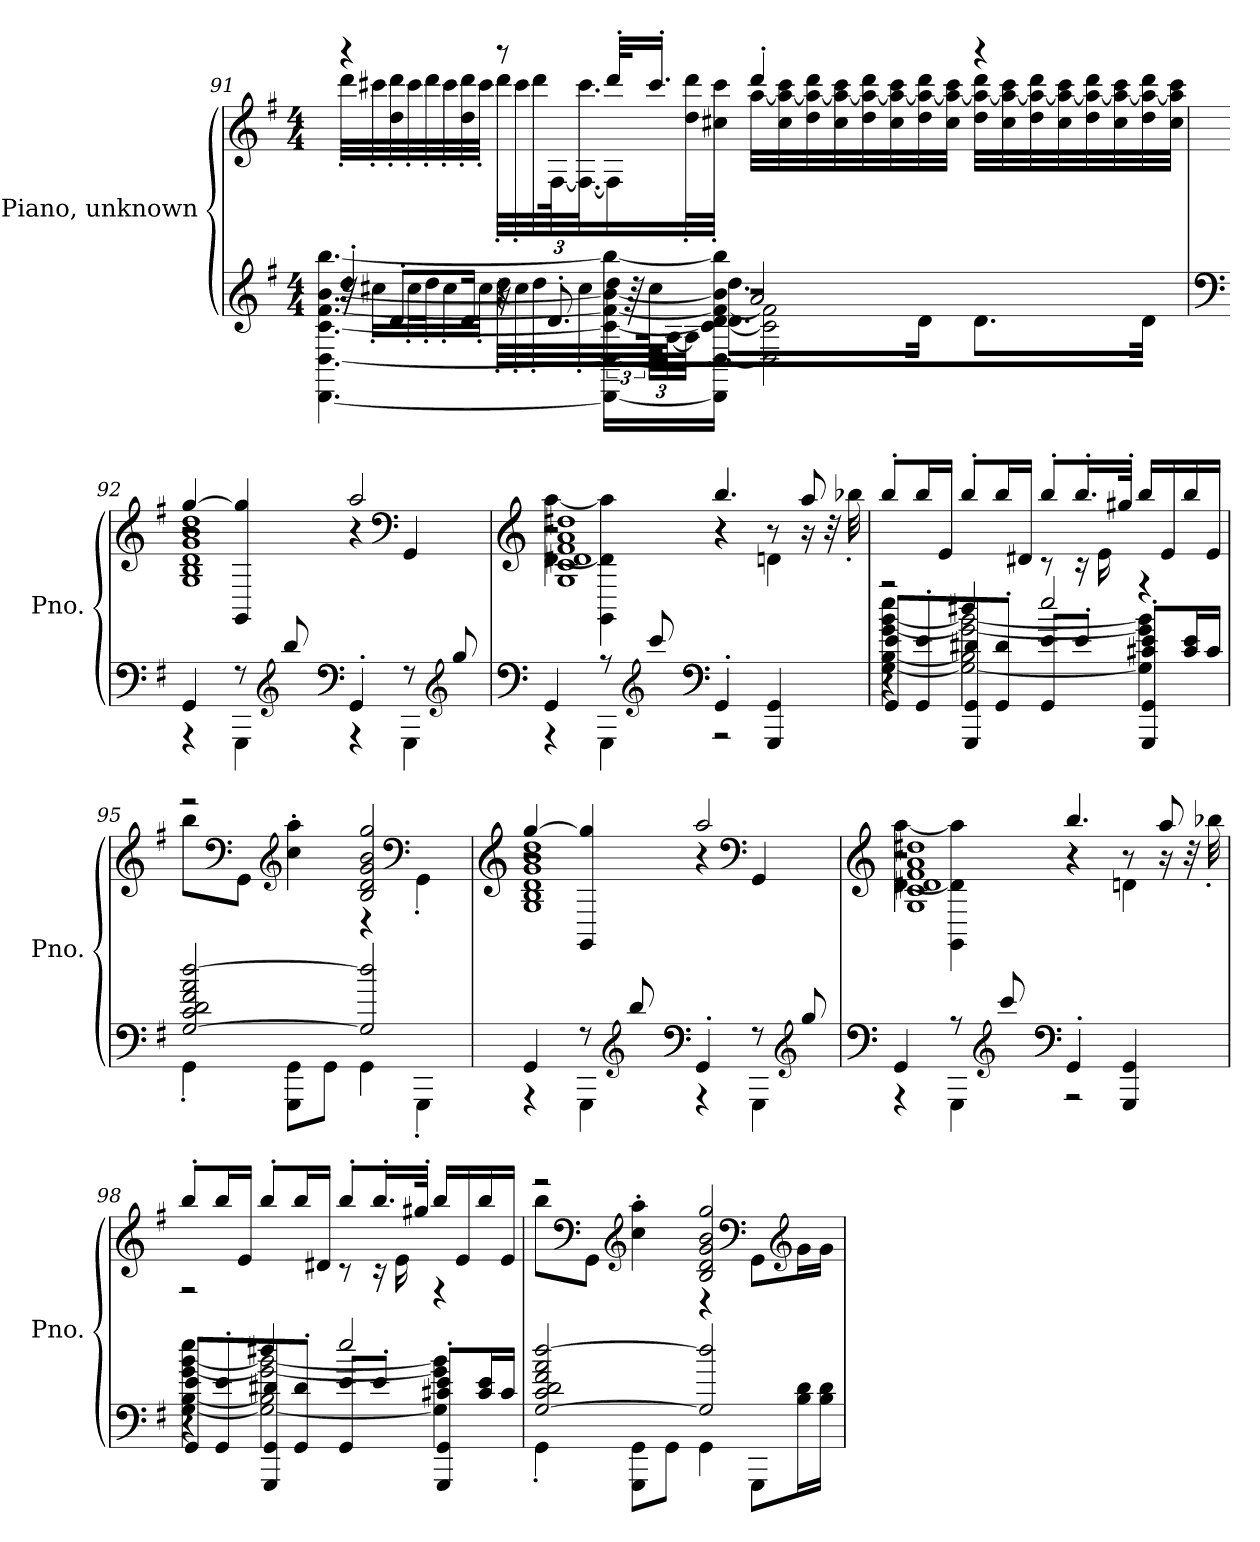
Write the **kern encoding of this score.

**kern	**kern
*part1	*part1
*staff2	*staff1
*I"Piano, unknown	*
*I'Pno.	*
!!LO:LB:g=z
*clefG2	*clefG2
*k[f#]	*k[f#]
*M4/4	*M4/4
=91	=91
*^	*^
*	*^	*	*
*	*	*^	*	*
4dd'/	32r	16r	[4.DD\ [4.D\ [4.c\ [4.f#\ [4.b\ [4.bb\	4r	32ddd'\LLL
.	16cc#X'\LL	.	.	.	32ccc#X'\
.	.	8d'/L	.	.	32dd\' 32ddd\'
.	32cc#'\L	.	.	.	32ccc#'\
.	32dd'\J	.	.	.	32ddd'\
.	16cc#'\	.	.	.	32ccc#'\
.	.	16d/Jk	.	.	32dd\' 32ddd\'
.	32cc#'\JJk	.	.	.	32ccc#'\JJJ
4r	32dd'\LLL	16r	.	8r	32ddd'\LLL
.	32cc#'\	.	.	.	32ccc#'\
*	*	*	*	*	*Xbrackettup
.	32dd'\	8.d'/	.	.	48ddd\
.	.	.	.	.	[96F#\K
.	32cc#'\	.	.	.	48.F#\_ 48.ccc#\J
.	48dd\JJJ	.	16DD\_ 16D\_ 16c\_ 16f#\_ 16b\_ 16bb\_LL	32ddd'/KLL	16F#\]
.	96r	.	.	.	.
.	96cc#\KLLL	.	.	16.ccc#'/JJ	.
.	[48A\J	.	.	.	.
.	16A\JJ]	.	16DD\] 16D\_ 16c\_ 16d\ 16f#\_ 16b\] 16bb\]JJ	.	32dd\' 32ddd\'L
.	.	.	.	.	32cc#X\' 32ccc#\'JJJ
2a/	8.d\' 8.dd\'L	2r	2D\] 2c\] 2f#\]	4ddd'/	[32aa\LLL
.	.	.	.	.	32cc#\ 32aa\_ 32ccc#\
.	.	.	.	.	32dd\ 32aa\_ 32ddd\
.	.	.	.	.	32cc#\ 32aa\_ 32ccc#\
.	.	.	.	.	32dd\ 32aa\_ 32ddd\
.	.	.	.	.	32cc#\ 32aa\_ 32ccc#\
.	16d\Jk	.	.	.	32dd\ 32aa\_ 32ddd\
.	.	.	.	.	32cc#\ 32aa\_ 32ccc#\JJJ
.	8.d\L	.	.	4r	32dd\ 32aa\_ 32ddd\LLL
.	.	.	.	.	32cc#\ 32aa\_ 32ccc#\
.	.	.	.	.	32dd\ 32aa\_ 32ddd\
.	.	.	.	.	32cc#\ 32aa\_ 32ccc#\
.	.	.	.	.	32dd\ 32aa\_ 32ddd\
.	.	.	.	.	32cc#\ 32aa\_ 32ccc#\
.	16d\Jk	.	.	.	32dd\ 32aa\_ 32ddd\
.	.	.	.	.	32cc#\ 32aa\] 32ccc#\JJJ
*v	*v	*v	*v	*	*
*	*v	*v
!!LO:LB:g=z
=92	=92
*clefF4	*
*^	*^
*	*	*	*^
4GG/	4r	2r	1G 1B 1d 1g 1b 1dd	[4gg/
8r	4GGG\	.	.	4GG/ 4gg/]
*clefG2	*	*	*	*
8bb/	.	.	.	.
*clefF4	*	*	*	*
4GG'/	4r	2aa/	.	4r
*	*	*clefF4	*	*
8r	4GGG\	.	.	4GG/
*clefG2	*	*	*	*
8gg/	.	.	.	.
*	*	*v	*v	*v
=93	=93	=93
*clefF4	*	*clefG2
*	*	*^
*	*	*	*^
*	*	*	*	*^
4GG/	4r	2r	[4d\ [4aa\	1G 1c 1d#X 1f# 1a 1dd#X	2r
8r	4GGG\	.	4GG\ 4d\] 4aa\]	.	.
*clefG2	*	*	*	*	*
8ccc/	.	.	.	.	.
*clefF4	*	*	*	*	*
4GG'/	2r	4.bb/	4r	.	4r
4GGG/ 4GG/	.	.	8r	.	4dn\
.	.	8aa/	16r	.	.
.	.	.	32r	.	.
.	.	.	32bb-X'\	.	.
*	*	*	*v	*v	*v
!!LO:LB:g=z
=94	=94	=94	=94
*	*^	*	*
4r	[4G\ [4B\ [4g\ [4b\ 4ee\	8GG/ 8e/L	8bb'/L	2r
.	.	8GG/' 8e/'	16bb/L	.
.	.	.	16e/JJ	.
4dd#X/	2G\_ 2B\] 2g\_ 2b\_	8GGG/ 8GG/ 8d#X/	8bb'/L	.
.	.	8GG/' 8d#/'J	16bb/L	.
.	.	.	16d#X/JJ	.
2ee/	.	8GG/ 8e/L	8bb'/L	8r
.	.	8e'/J	16.bb'/L	16r
.	.	.	.	16e\
.	.	.	32gg#X'/JJk	.
.	4G\] 4g\] 4b\]	8GGG/' 8GG/' 8c#X/' 8e/'L	16bb/LL	4r
.	.	.	16e/	.
.	.	16c#/ 16e/L	16bb/	.
.	.	16c#/JJ	16e/JJ	.
*	*v	*v	*	*
=95	=95	=95	=95
[2G/ 2c/ 2d/ 2f#/ 2a/ [2dd/	4GG'\	2r	8bb\L
*	*	*clefF4	*
.	.	.	8GG\J
*	*	*clefG2	*
.	8GGG\ 8GG\L	.	4cc\' 4aa\'
.	8GG\J	.	.
2G/] 2dd/]	4GG\	2B/ 2d/ 2g/ 2b/ 2gg/	4r
*	*	*clefF4	*
.	4GGG'\	.	4GG'\
*	*	*v	*v
!!LO:LB:g=z
=96	=96	=96
*	*	*clefG2
*	*	*^
*	*	*	*^
4GG/	4r	2r	1G 1B 1d 1g 1b 1dd	[4gg/
8r	4GGG\	.	.	4GG/ 4gg/]
*clefG2	*	*	*	*
8bb/	.	.	.	.
*clefF4	*	*	*	*
4GG'/	4r	2aa/	.	4r
*	*	*clefF4	*	*
8r	4GGG\	.	.	4GG/
*clefG2	*	*	*	*
8gg/	.	.	.	.
*	*	*v	*v	*v
=97	=97	=97
*clefF4	*	*clefG2
*	*	*^
*	*	*	*^
*	*	*	*	*^
4GG/	4r	2r	[4d\ [4aa\	1G 1c 1d#X 1f# 1a 1dd#X	2r
8r	4GGG\	.	4GG\ 4d\] 4aa\]	.	.
*clefG2	*	*	*	*	*
8ccc/	.	.	.	.	.
*clefF4	*	*	*	*	*
4GG'/	2r	4.bb/	4r	.	4r
4GGG/ 4GG/	.	.	8r	.	4dn\
.	.	8aa/	16r	.	.
.	.	.	32r	.	.
.	.	.	32bb-X'\	.	.
*	*	*	*v	*v	*v
!!LO:LB:g=z
=98	=98	=98	=98
*	*^	*	*
4r	[4G\ [4B\ [4g\ [4b\ 4ee\	8GG/ 8e/L	8bb'/L	2r
.	.	8GG/' 8e/'	16bb/L	.
.	.	.	16e/JJ	.
4dd#X/	2G\_ 2B\] 2g\_ 2b\_	8GGG/ 8GG/ 8d#X/	8bb'/L	.
.	.	8GG/' 8d#/'J	16bb/L	.
.	.	.	16d#X/JJ	.
2ee/	.	8GG/ 8e/L	8bb'/L	8r
.	.	8e'/J	16.bb'/L	16r
.	.	.	.	16e\
.	.	.	32gg#X'/JJk	.
.	4G\] 4g\] 4b\]	8GGG/' 8GG/' 8c#X/' 8e/'L	16bb/LL	4r
.	.	.	16e/	.
.	.	16c#/ 16e/L	16bb/	.
.	.	16c#/JJ	16e/JJ	.
*	*v	*v	*	*
=99	=99	=99	=99
[2G/ 2c/ 2d/ 2f#/ 2a/ [2dd/	4GG'\	2r	8bb\L
*	*	*clefF4	*
.	.	.	8GG\J
*	*	*clefG2	*
.	8GGG\ 8GG\L	.	4cc\' 4aa\'
.	8GG\J	.	.
2G/] 2dd/]	4GG\	2B/ 2d/ 2g/ 2b/ 2gg/	4r
*	*	*clefF4	*
.	8GGG\L	.	8GG\L
*	*	*clefG2	*
.	16B\ 16d\L	.	16g\L
.	16B\ 16d\JJ	.	16g\JJ
*v	*v	*	*
*	*v	*v
=	=
*-	*-
